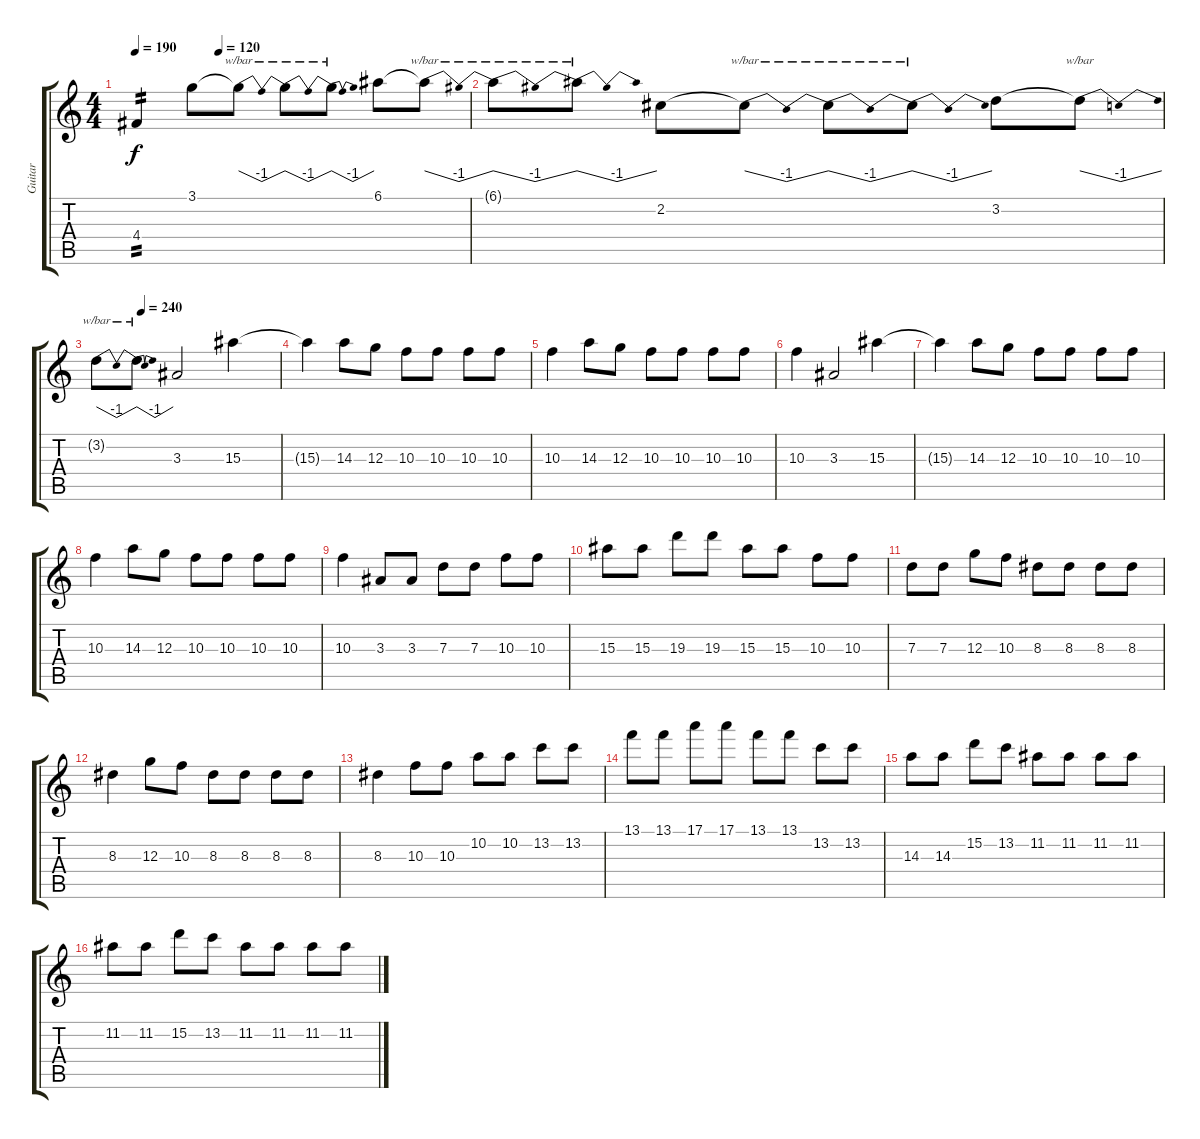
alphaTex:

\track ("Guitar" "Guitar") {instrument acousticguitarnylon}
\staff {score tabs}
\tuning (E4 B3 G3 D3 A2 E2) {hide}
\ts (4 4)
\tempo 190
\tempo (120 0.25)
\clef g2
\ks c
4.4.4{tp 2 dy f} 3.1.8 3.1{t}.8{tbe (dip default 0 0 30 -4 60 0)} 3.1{t}.8{tbe (dip default 0 0 30 -4 60 0)} 3.1{t}.8{tbe (dip default 0 0 30 -4 60 0)} 6.1.8 6.1{t}.8{tbe (dip default 0 0 30 -4 60 0)} |
6.1{t}.8{tbe (dip default 0 0 30 -4 60 0)} 6.1{t}.8{tbe (dip default 0 0 30 -4 60 0)} 2.2.8 2.2{t}.8{tbe (dip default 0 0 30 -4 60 0)} 2.2{t}.8{tbe (dip default 0 0 30 -4 60 0)} 2.2{t}.8{tbe (dip default 0 0 30 -4 60 0)} 3.2.8 3.2{t}.8{tbe (dip default 0 0 30 -4 60 0)} |
\tempo (240 0.25)
3.2{t}.8{tbe (dip default 0 0 30 -4 60 0)} 3.2{t}.8{tbe (dip default 0 0 30 -4 60 0)} 3.3.2 15.3.4 |
15.3{t}.4 14.3.8 12.3.8 10.3.8 10.3.8 10.3.8 10.3.8 |
10.3.4 14.3.8 12.3.8 10.3.8 10.3.8 10.3.8 10.3.8 |
10.3.4 3.3.2 15.3.4 |
15.3{t}.4 14.3.8 12.3.8 10.3.8 10.3.8 10.3.8 10.3.8 |
10.3.4 14.3.8 12.3.8 10.3.8 10.3.8 10.3.8 10.3.8 |
10.3.4 3.3.8 3.3.8 7.3.8 7.3.8 10.3.8 10.3.8 |
15.3.8 15.3.8 19.3.8 19.3.8 15.3.8 15.3.8 10.3.8 10.3.8 |
7.3.8 7.3.8 12.3.8 10.3.8 8.3.8 8.3.8 8.3.8 8.3.8 |
8.3.4 12.3.8 10.3.8 8.3.8 8.3.8 8.3.8 8.3.8 |
8.3.4 10.3.8 10.3.8 10.2.8 10.2.8 13.2.8 13.2.8 |
13.1.8 13.1.8 17.1.8 17.1.8 13.1.8 13.1.8 13.2.8 13.2.8 |
14.3.8 14.3.8 15.2.8 13.2.8 11.2.8 11.2.8 11.2.8 11.2.8 |
11.2.8 11.2.8 15.2.8 13.2.8 11.2.8 11.2.8 11.2.8 11.2.8
